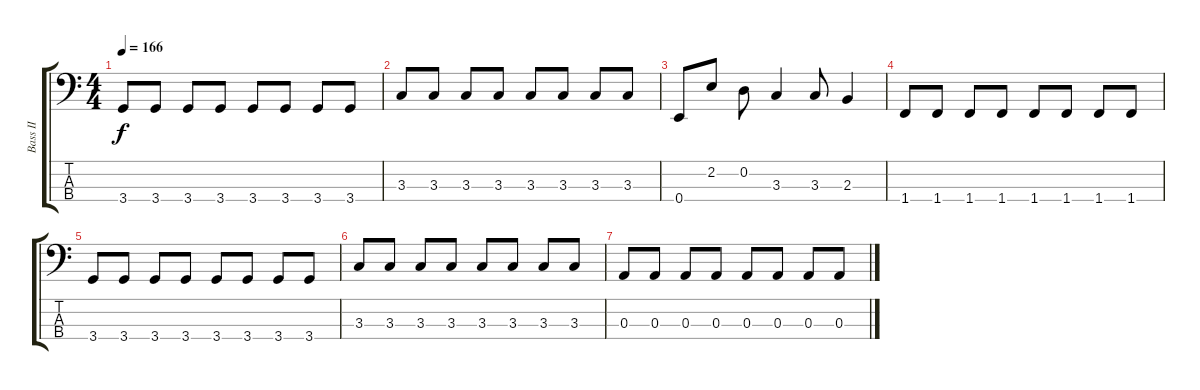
\track ("Bass II" "Bass II") {instrument electricbasspick}
\staff {score tabs}
\tuning (G2 D2 A1 E1) {hide}
\ts (4 4)
\tempo 166
\clef f4
\ks c
3.4.8{dy f} 3.4.8 3.4.8 3.4.8 3.4.8 3.4.8 3.4.8 3.4.8 |
3.3.8 3.3.8 3.3.8 3.3.8 3.3.8 3.3.8 3.3.8 3.3.8 |
0.4.8 2.2.8 0.2.8 3.3.4 3.3.8 2.3.4 |
1.4.8 1.4.8 1.4.8 1.4.8 1.4.8{volume 0} 1.4.8 1.4.8 1.4.8 |
3.4.8 3.4.8 3.4.8 3.4.8 3.4.8 3.4.8 3.4.8 3.4.8 |
3.3.8 3.3.8 3.3.8 3.3.8 3.3.8 3.3.8 3.3.8 3.3.8 |
0.3.8 0.3.8 0.3.8 0.3.8 0.3.8 0.3.8 0.3.8 0.3.8
